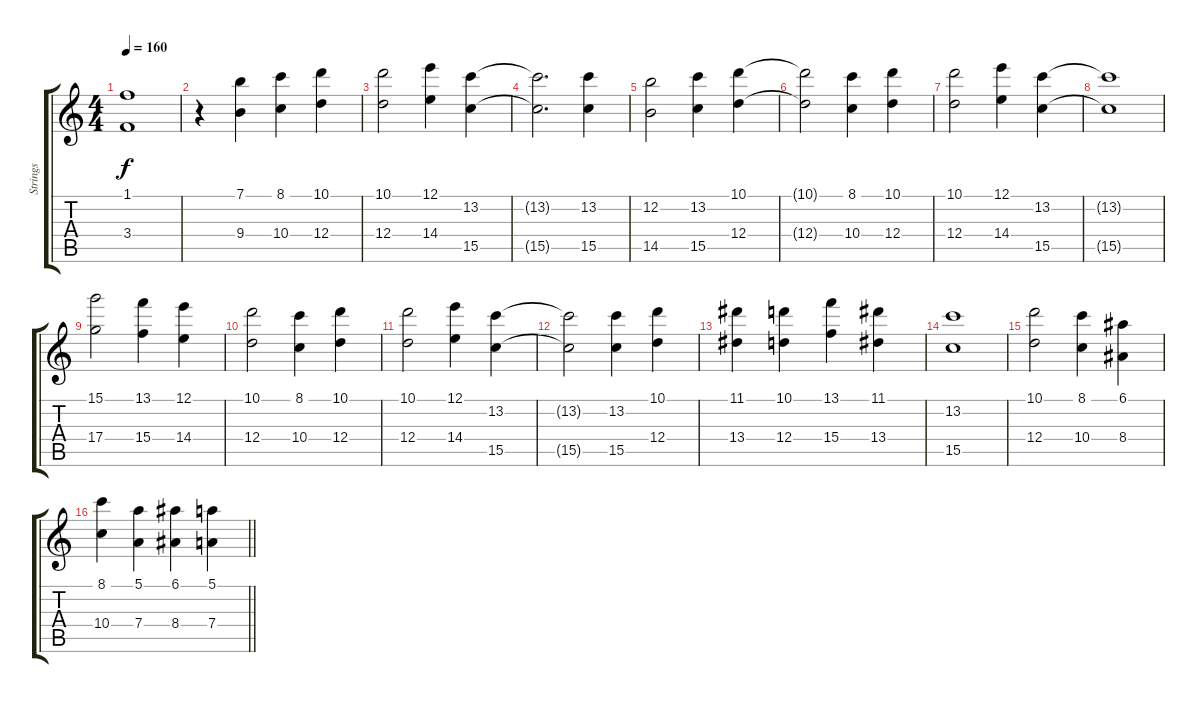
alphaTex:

\track ("Strings" "Strings") {instrument electricguitarjazz}
\staff {score tabs}
\tuning (E4 B3 G3 D3 A2 E2) {hide}
\ts (4 4)
\tempo 160
\clef g2
\ks c
(1.1 3.4).1{dy f} |
r.4 (7.1 9.4).4 (8.1 10.4).4 (10.1 12.4).4 |
(10.1 12.4).2 (12.1 14.4).4 (13.2 15.5).4 |
(13.2{t} 15.5{t}).2{d} (13.2 15.5).4 |
(12.2 14.5).2 (13.2 15.5).4 (10.1 12.4).4 |
(10.1{t} 12.4{t}).2 (8.1 10.4).4 (10.1 12.4).4 |
(10.1 12.4).2 (12.1 14.4).4 (13.2 15.5).4 |
(13.2{t} 15.5{t}).1 |
(15.1 17.4).2 (13.1 15.4).4 (12.1 14.4).4 |
(10.1 12.4).2 (8.1 10.4).4 (10.1 12.4).4 |
(10.1 12.4).2 (12.1 14.4).4 (13.2 15.5).4 |
(13.2{t} 15.5{t}).2 (13.2 15.5).4 (10.1 12.4).4 |
(11.1 13.4).4 (10.1 12.4).4 (13.1 15.4).4 (11.1 13.4).4 |
(13.2 15.5).1 |
(10.1 12.4).2 (8.1 10.4).4 (6.1 8.4).4 |
\barLineRight lightlight
(8.1 10.4).4 (5.1 7.4).4 (6.1 8.4).4 (5.1 7.4).4
